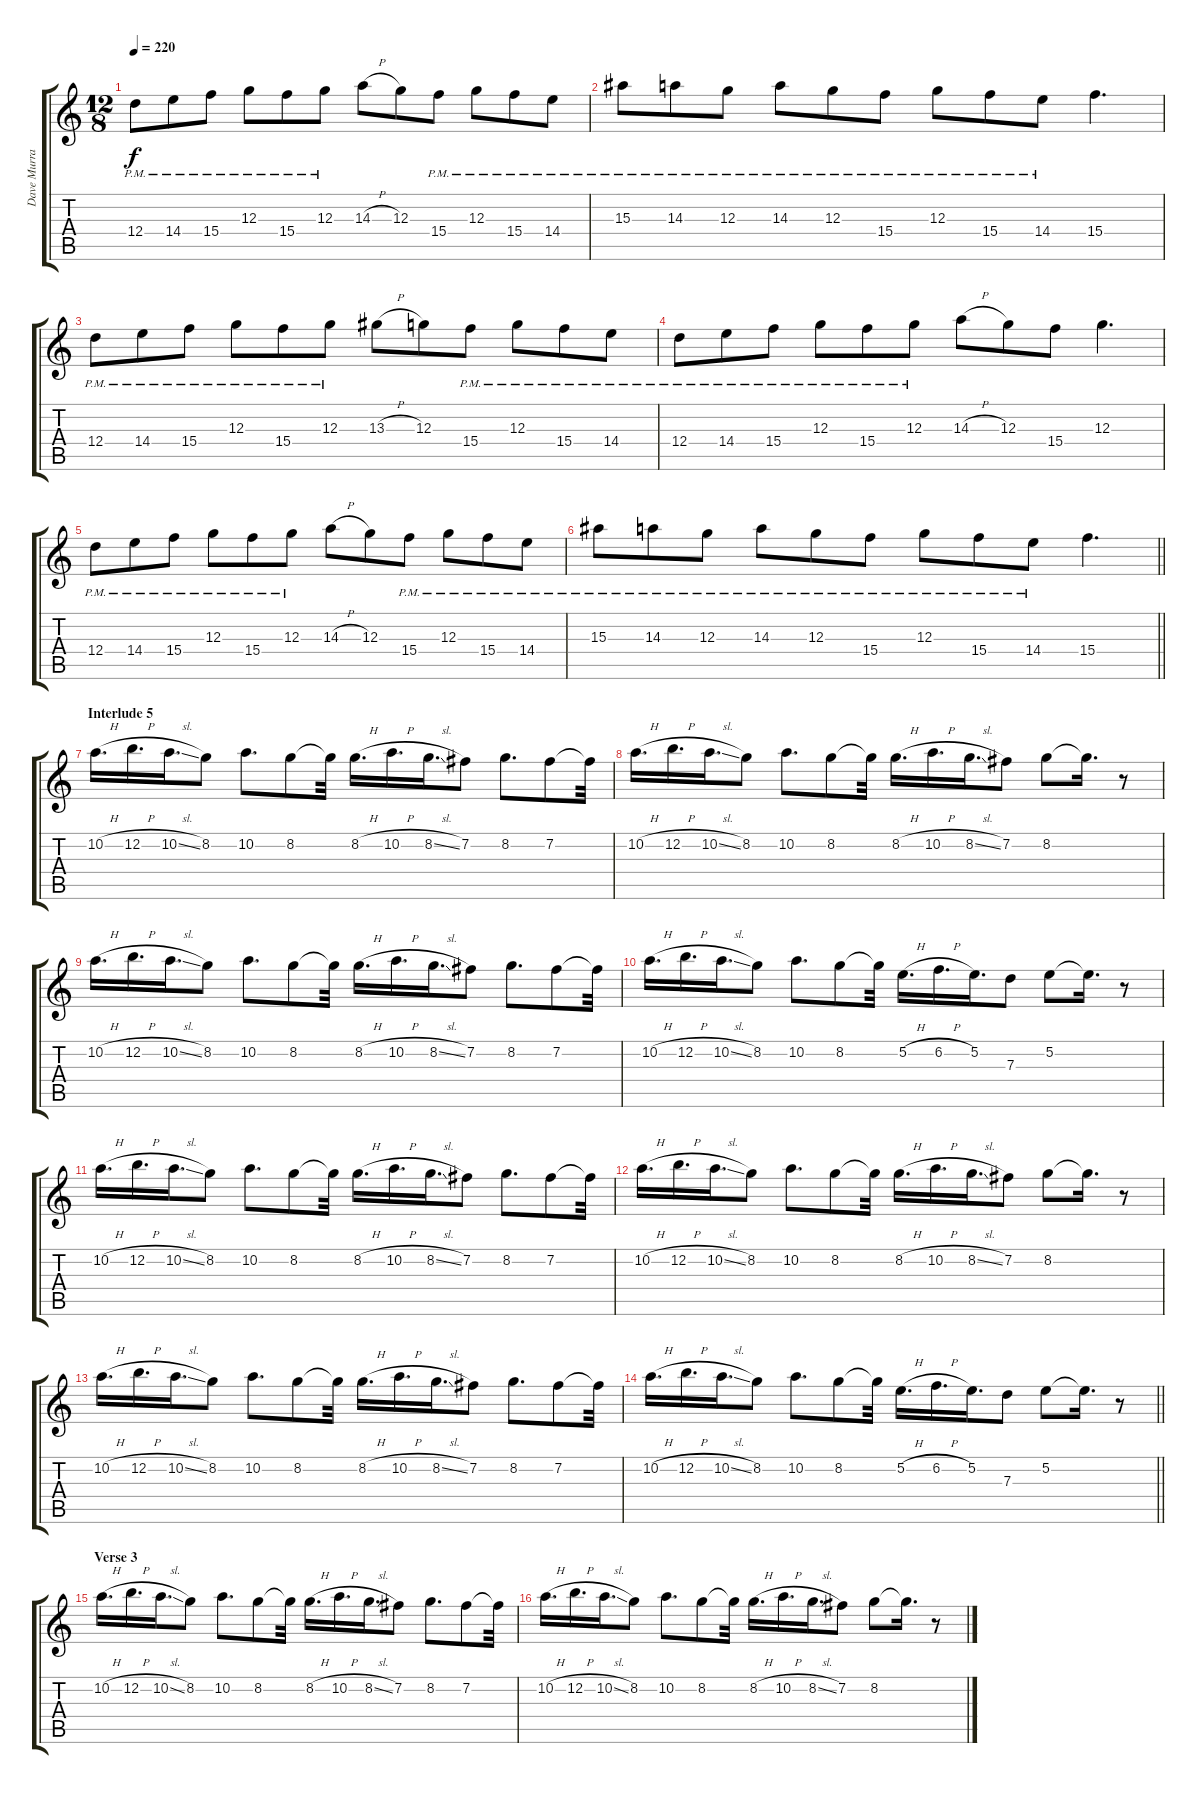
\track ("Dave Murray" "Dave Murra") {instrument overdrivenguitar}
\staff {score tabs}
\tuning (E4 B3 G3 D3 A2 D2) {hide}
\ts (12 8)
\tempo 220
\clef g2
\ks c
12.4{pm}.8{dy f} 14.4{pm}.8 15.4{pm}.8 12.3{pm}.8 15.4{pm}.8 12.3{pm}.8 14.3{h}.8 12.3.8 15.4{pm}.8 12.3{pm}.8 15.4{pm}.8 14.4{pm}.8 |
15.3{pm}.8 14.3{pm}.8 12.3{pm}.8 14.3{pm}.8 12.3{pm}.8 15.4{pm}.8 12.3{pm}.8 15.4{pm}.8 14.4{pm}.8 15.4.4{d} |
12.4{pm}.8 14.4{pm}.8 15.4{pm}.8 12.3{pm}.8 15.4{pm}.8 12.3{pm}.8 13.3{h}.8 12.3.8 15.4{pm}.8 12.3{pm}.8 15.4{pm}.8 14.4{pm}.8 |
12.4{pm}.8 14.4{pm}.8 15.4{pm}.8 12.3{pm}.8 15.4{pm}.8 12.3{pm}.8 14.3{h}.8 12.3.8 15.4.8 12.3.4{d} |
12.4{pm}.8 14.4{pm}.8 15.4{pm}.8 12.3{pm}.8 15.4{pm}.8 12.3{pm}.8 14.3{h}.8 12.3.8 15.4{pm}.8 12.3{pm}.8 15.4{pm}.8 14.4{pm}.8 |
\barLineRight lightlight
15.3{pm}.8 14.3{pm}.8 12.3{pm}.8 14.3{pm}.8 12.3{pm}.8 15.4{pm}.8 12.3{pm}.8 15.4{pm}.8 14.4{pm}.8 15.4.4{d} |
\section ("" "Interlude 5")
10.2{h}.16{d} 12.2{h}.16{d} 10.2{sl}.16{d} 8.2.8 10.2.8{d} 8.2.8 8.2{t}.32 8.2{h}.16{d} 10.2{h}.16{d} 8.2{sl}.16{d} 7.2.8 8.2.8{d} 7.2.8 7.2{t}.32 |
10.2{h}.16{d} 12.2{h}.16{d} 10.2{sl}.16{d} 8.2.8 10.2.8{d} 8.2.8 8.2{t}.32 8.2{h}.16{d} 10.2{h}.16{d} 8.2{sl}.16{d} 7.2.8 8.2.8 8.2{t}.16{d} r.8 |
10.2{h}.16{d} 12.2{h}.16{d} 10.2{sl}.16{d} 8.2.8 10.2.8{d} 8.2.8 8.2{t}.32 8.2{h}.16{d} 10.2{h}.16{d} 8.2{sl}.16{d} 7.2.8 8.2.8{d} 7.2.8 7.2{t}.32 |
10.2{h}.16{d} 12.2{h}.16{d} 10.2{sl}.16{d} 8.2.8 10.2.8{d} 8.2.8 8.2{t}.32 5.2{h}.16{d} 6.2{h}.16{d} 5.2.16{d} 7.3.8 5.2.8 5.2{t}.16{d} r.8 |
10.2{h}.16{d} 12.2{h}.16{d} 10.2{sl}.16{d} 8.2.8 10.2.8{d} 8.2.8 8.2{t}.32 8.2{h}.16{d} 10.2{h}.16{d} 8.2{sl}.16{d} 7.2.8 8.2.8{d} 7.2.8 7.2{t}.32 |
10.2{h}.16{d} 12.2{h}.16{d} 10.2{sl}.16{d} 8.2.8 10.2.8{d} 8.2.8 8.2{t}.32 8.2{h}.16{d} 10.2{h}.16{d} 8.2{sl}.16{d} 7.2.8 8.2.8 8.2{t}.16{d} r.8 |
10.2{h}.16{d} 12.2{h}.16{d} 10.2{sl}.16{d} 8.2.8 10.2.8{d} 8.2.8 8.2{t}.32 8.2{h}.16{d} 10.2{h}.16{d} 8.2{sl}.16{d} 7.2.8 8.2.8{d} 7.2.8 7.2{t}.32 |
\barLineRight lightlight
10.2{h}.16{d} 12.2{h}.16{d} 10.2{sl}.16{d} 8.2.8 10.2.8{d} 8.2.8 8.2{t}.32 5.2{h}.16{d} 6.2{h}.16{d} 5.2.16{d} 7.3.8 5.2.8 5.2{t}.16{d} r.8 |
\section ("" "Verse 3")
10.2{h}.16{d} 12.2{h}.16{d} 10.2{sl}.16{d} 8.2.8 10.2.8{d} 8.2.8 8.2{t}.32 8.2{h}.16{d} 10.2{h}.16{d} 8.2{sl}.16{d} 7.2.8 8.2.8{d} 7.2.8 7.2{t}.32 |
10.2{h}.16{d} 12.2{h}.16{d} 10.2{sl}.16{d} 8.2.8 10.2.8{d} 8.2.8 8.2{t}.32 8.2{h}.16{d} 10.2{h}.16{d} 8.2{sl}.16{d} 7.2.8 8.2.8 8.2{t}.16{d} r.8
